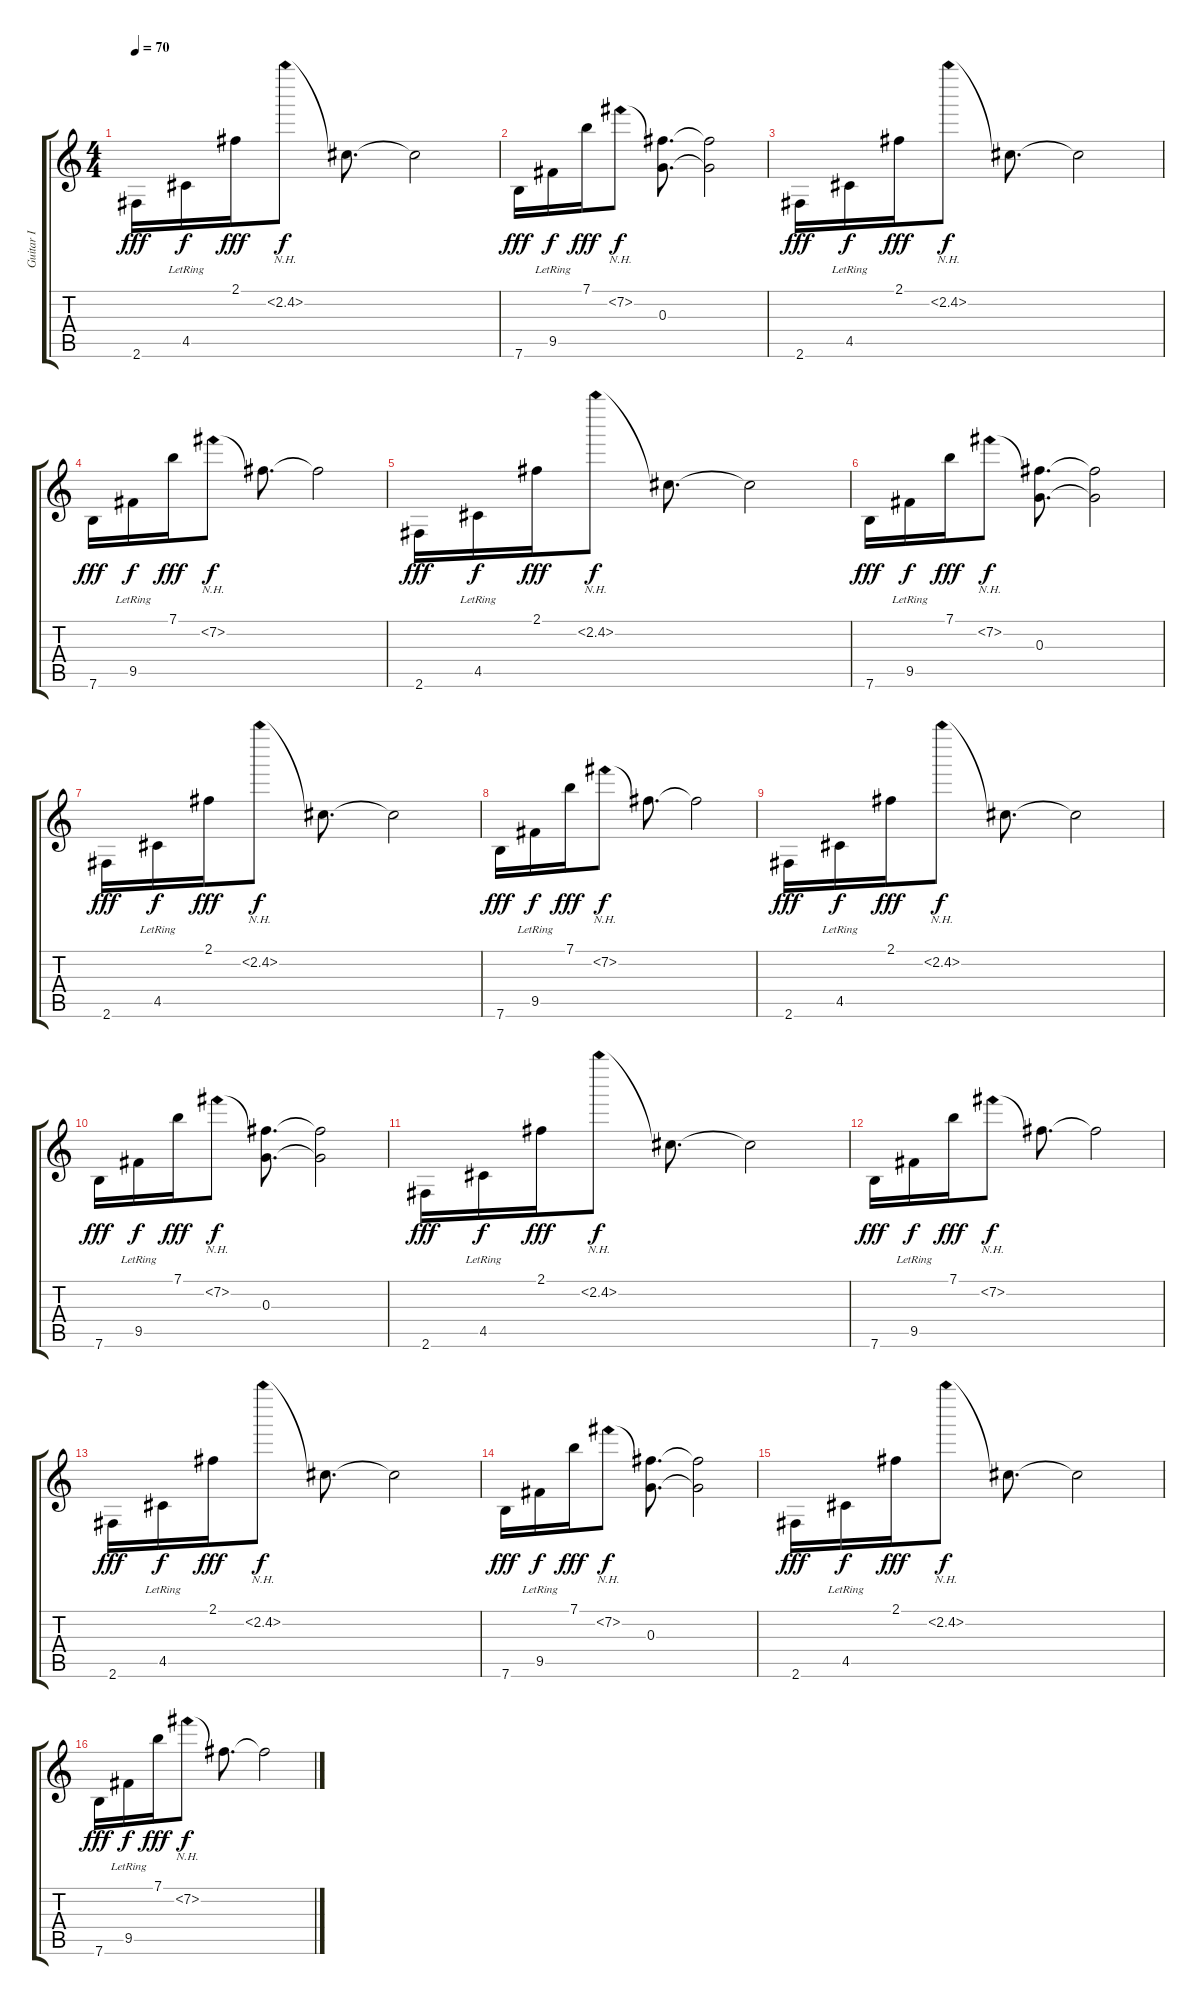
\track ("Guitar I" "Guitar I") {instrument distortionguitar}
\staff {score tabs}
\tuning (E4 B3 G3 D3 A2 E2) {hide}
\ts (4 4)
\tempo 70
\clef g2
\ks c
2.6.16{dy fff} 4.5{lr}.16{dy f} 2.1.16{dy fff} 2.2{nh}.8{dy f} 2.2{t}.8{d} 2.2{t}.2 |
7.6.16{dy fff} 9.5{lr}.16{dy f} 7.1.16{dy fff} 7.2{nh}.8{dy f} (7.2{t} 0.3).8{d} (7.2{t} 0.3{t}).2 |
2.6.16{dy fff} 4.5{lr}.16{dy f} 2.1.16{dy fff} 2.2{nh}.8{dy f} 2.2{t}.8{d} 2.2{t}.2 |
7.6.16{dy fff} 9.5{lr}.16{dy f} 7.1.16{dy fff} 7.2{nh}.8{dy f} 7.2{t}.8{d} 7.2{t}.2 |
2.6.16{dy fff} 4.5{lr}.16{dy f} 2.1.16{dy fff} 2.2{nh}.8{dy f} 2.2{t}.8{d} 2.2{t}.2 |
7.6.16{dy fff} 9.5{lr}.16{dy f} 7.1.16{dy fff} 7.2{nh}.8{dy f} (7.2{t} 0.3).8{d} (7.2{t} 0.3{t}).2 |
2.6.16{dy fff} 4.5{lr}.16{dy f} 2.1.16{dy fff} 2.2{nh}.8{dy f} 2.2{t}.8{d} 2.2{t}.2 |
7.6.16{dy fff} 9.5{lr}.16{dy f} 7.1.16{dy fff} 7.2{nh}.8{dy f} 7.2{t}.8{d} 7.2{t}.2 |
2.6.16{dy fff} 4.5{lr}.16{dy f} 2.1.16{dy fff} 2.2{nh}.8{dy f} 2.2{t}.8{d} 2.2{t}.2 |
7.6.16{dy fff} 9.5{lr}.16{dy f} 7.1.16{dy fff} 7.2{nh}.8{dy f} (7.2{t} 0.3).8{d} (7.2{t} 0.3{t}).2 |
2.6.16{dy fff} 4.5{lr}.16{dy f} 2.1.16{dy fff} 2.2{nh}.8{dy f} 2.2{t}.8{d} 2.2{t}.2 |
7.6.16{dy fff} 9.5{lr}.16{dy f} 7.1.16{dy fff} 7.2{nh}.8{dy f} 7.2{t}.8{d} 7.2{t}.2 |
2.6.16{dy fff} 4.5{lr}.16{dy f} 2.1.16{dy fff} 2.2{nh}.8{dy f} 2.2{t}.8{d} 2.2{t}.2 |
7.6.16{dy fff} 9.5{lr}.16{dy f} 7.1.16{dy fff} 7.2{nh}.8{dy f} (7.2{t} 0.3).8{d} (7.2{t} 0.3{t}).2 |
2.6.16{dy fff} 4.5{lr}.16{dy f} 2.1.16{dy fff} 2.2{nh}.8{dy f} 2.2{t}.8{d} 2.2{t}.2 |
7.6.16{dy fff} 9.5{lr}.16{dy f} 7.1.16{dy fff} 7.2{nh}.8{dy f} 7.2{t}.8{d} 7.2{t}.2
